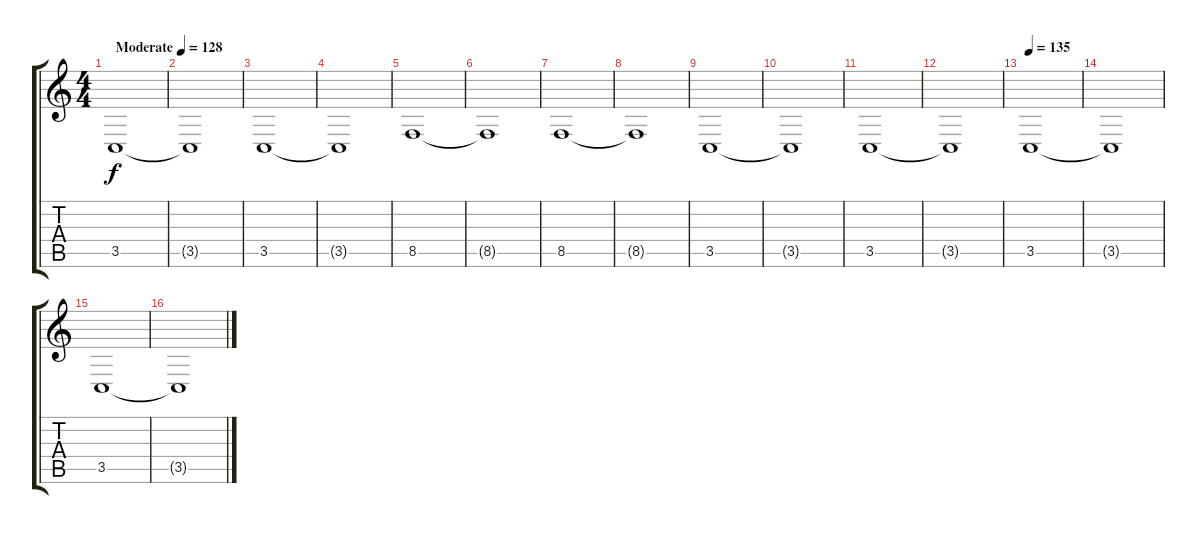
\track "" {instrument tremolostrings}
\staff {score tabs}
\tuning (E4 B3 G3 D3 A2 E2) {hide}
\ts (4 4)
\tempo (128 "Moderate")
\clef g2
\ks c
3.5.1{dy f instrument tremolostrings} |
3.5{t}.1 |
3.5.1 |
3.5{t}.1 |
8.5.1 |
8.5{t}.1 |
8.5.1 |
8.5{t}.1 |
3.5.1 |
3.5{t}.1 |
3.5.1 |
3.5{t}.1 |
\tempo 135
3.5.1 |
3.5{t}.1 |
3.5.1 |
3.5{t}.1
